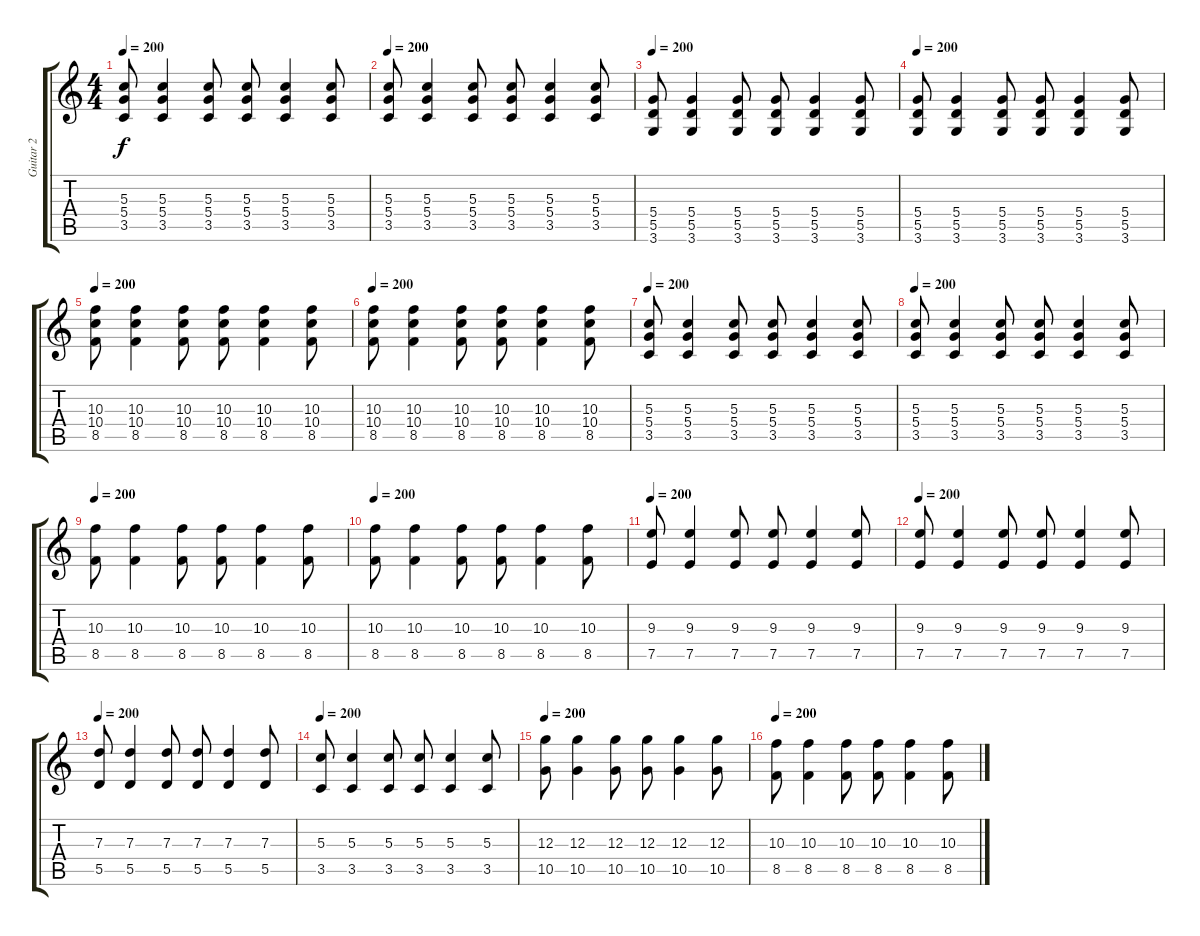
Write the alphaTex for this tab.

\track ("Guitar 2" "Guitar 2") {instrument electricguitarclean}
\staff {score tabs}
\tuning (E4 B3 G3 D3 A2 E2) {hide}
\ts (4 4)
\tempo 200
\clef g2
\ks c
(5.3 5.4 3.5).8{dy f instrument distortionguitar} (5.3 5.4 3.5).4{instrument distortionguitar} (5.3 5.4 3.5).8{instrument distortionguitar} (5.3 5.4 3.5).8{instrument distortionguitar} (5.3 5.4 3.5).4{instrument distortionguitar} (5.3 5.4 3.5).8{instrument distortionguitar} |
\tempo 200
(5.3 5.4 3.5).8{instrument distortionguitar} (5.3 5.4 3.5).4{instrument distortionguitar} (5.3 5.4 3.5).8{instrument distortionguitar} (5.3 5.4 3.5).8{instrument distortionguitar} (5.3 5.4 3.5).4{instrument distortionguitar} (5.3 5.4 3.5).8{instrument distortionguitar} |
\tempo 200
(5.4 5.5 3.6).8{instrument distortionguitar} (5.4 5.5 3.6).4{instrument distortionguitar} (5.4 5.5 3.6).8{instrument distortionguitar} (5.4 5.5 3.6).8{instrument distortionguitar} (5.4 5.5 3.6).4{instrument distortionguitar} (5.4 5.5 3.6).8{instrument distortionguitar} |
\tempo 200
(5.4 5.5 3.6).8{instrument distortionguitar} (5.4 5.5 3.6).4{instrument distortionguitar} (5.4 5.5 3.6).8{instrument distortionguitar} (5.4 5.5 3.6).8{instrument distortionguitar} (5.4 5.5 3.6).4{instrument distortionguitar} (5.4 5.5 3.6).8{instrument distortionguitar} |
\tempo 200
(10.3 10.4 8.5).8{instrument distortionguitar} (10.3 10.4 8.5).4{instrument distortionguitar} (10.3 10.4 8.5).8{instrument distortionguitar} (10.3 10.4 8.5).8{instrument distortionguitar} (10.3 10.4 8.5).4{instrument distortionguitar} (10.3 10.4 8.5).8{instrument distortionguitar} |
\tempo 200
(10.3 10.4 8.5).8{instrument distortionguitar} (10.3 10.4 8.5).4{instrument distortionguitar} (10.3 10.4 8.5).8{instrument distortionguitar} (10.3 10.4 8.5).8{instrument distortionguitar} (10.3 10.4 8.5).4{instrument distortionguitar} (10.3 10.4 8.5).8{instrument distortionguitar} |
\tempo 200
(5.3 5.4 3.5).8{instrument distortionguitar} (5.3 5.4 3.5).4{instrument distortionguitar} (5.3 5.4 3.5).8{instrument distortionguitar} (5.3 5.4 3.5).8{instrument distortionguitar} (5.3 5.4 3.5).4{instrument distortionguitar} (5.3 5.4 3.5).8{instrument distortionguitar} |
\tempo 200
(5.3 5.4 3.5).8{instrument distortionguitar} (5.3 5.4 3.5).4{instrument distortionguitar} (5.3 5.4 3.5).8{instrument distortionguitar} (5.3 5.4 3.5).8{instrument distortionguitar} (5.3 5.4 3.5).4{instrument distortionguitar} (5.3 5.4 3.5).8{instrument distortionguitar} |
\tempo 200
(10.3 8.5).8{instrument distortionguitar} (10.3 8.5).4{instrument distortionguitar} (10.3 8.5).8{instrument distortionguitar} (10.3 8.5).8{instrument distortionguitar} (10.3 8.5).4{instrument distortionguitar} (10.3 8.5).8{instrument distortionguitar} |
\tempo 200
(10.3 8.5).8{instrument distortionguitar} (10.3 8.5).4{instrument distortionguitar} (10.3 8.5).8{instrument distortionguitar} (10.3 8.5).8{instrument distortionguitar} (10.3 8.5).4{instrument distortionguitar} (10.3 8.5).8{instrument distortionguitar} |
\tempo 200
(9.3 7.5).8{instrument distortionguitar} (9.3 7.5).4{instrument distortionguitar} (9.3 7.5).8{instrument distortionguitar} (9.3 7.5).8{instrument distortionguitar} (9.3 7.5).4{instrument distortionguitar} (9.3 7.5).8{instrument distortionguitar} |
\tempo 200
(9.3 7.5).8{instrument distortionguitar} (9.3 7.5).4{instrument distortionguitar} (9.3 7.5).8{instrument distortionguitar} (9.3 7.5).8{instrument distortionguitar} (9.3 7.5).4{instrument distortionguitar} (9.3 7.5).8{instrument distortionguitar} |
\tempo 200
(7.3 5.5).8{instrument distortionguitar} (7.3 5.5).4{instrument distortionguitar} (7.3 5.5).8{instrument distortionguitar} (7.3 5.5).8{instrument distortionguitar} (7.3 5.5).4{instrument distortionguitar} (7.3 5.5).8 |
\tempo 200
(5.3 3.5).8{instrument distortionguitar} (5.3 3.5).4{instrument distortionguitar} (5.3 3.5).8{instrument distortionguitar} (5.3 3.5).8{instrument distortionguitar} (5.3 3.5).4{instrument distortionguitar} (5.3 3.5).8{instrument distortionguitar} |
\tempo 200
(12.3 10.5).8{instrument distortionguitar} (12.3 10.5).4{instrument distortionguitar} (12.3 10.5).8{instrument distortionguitar} (12.3 10.5).8{instrument distortionguitar} (12.3 10.5).4{instrument distortionguitar} (12.3 10.5).8{instrument distortionguitar} |
\tempo 200
(10.3 8.5).8{instrument distortionguitar} (10.3 8.5).4{instrument distortionguitar} (10.3 8.5).8{instrument distortionguitar} (10.3 8.5).8{instrument distortionguitar} (10.3 8.5).4{instrument distortionguitar} (10.3 8.5).8{instrument distortionguitar}
